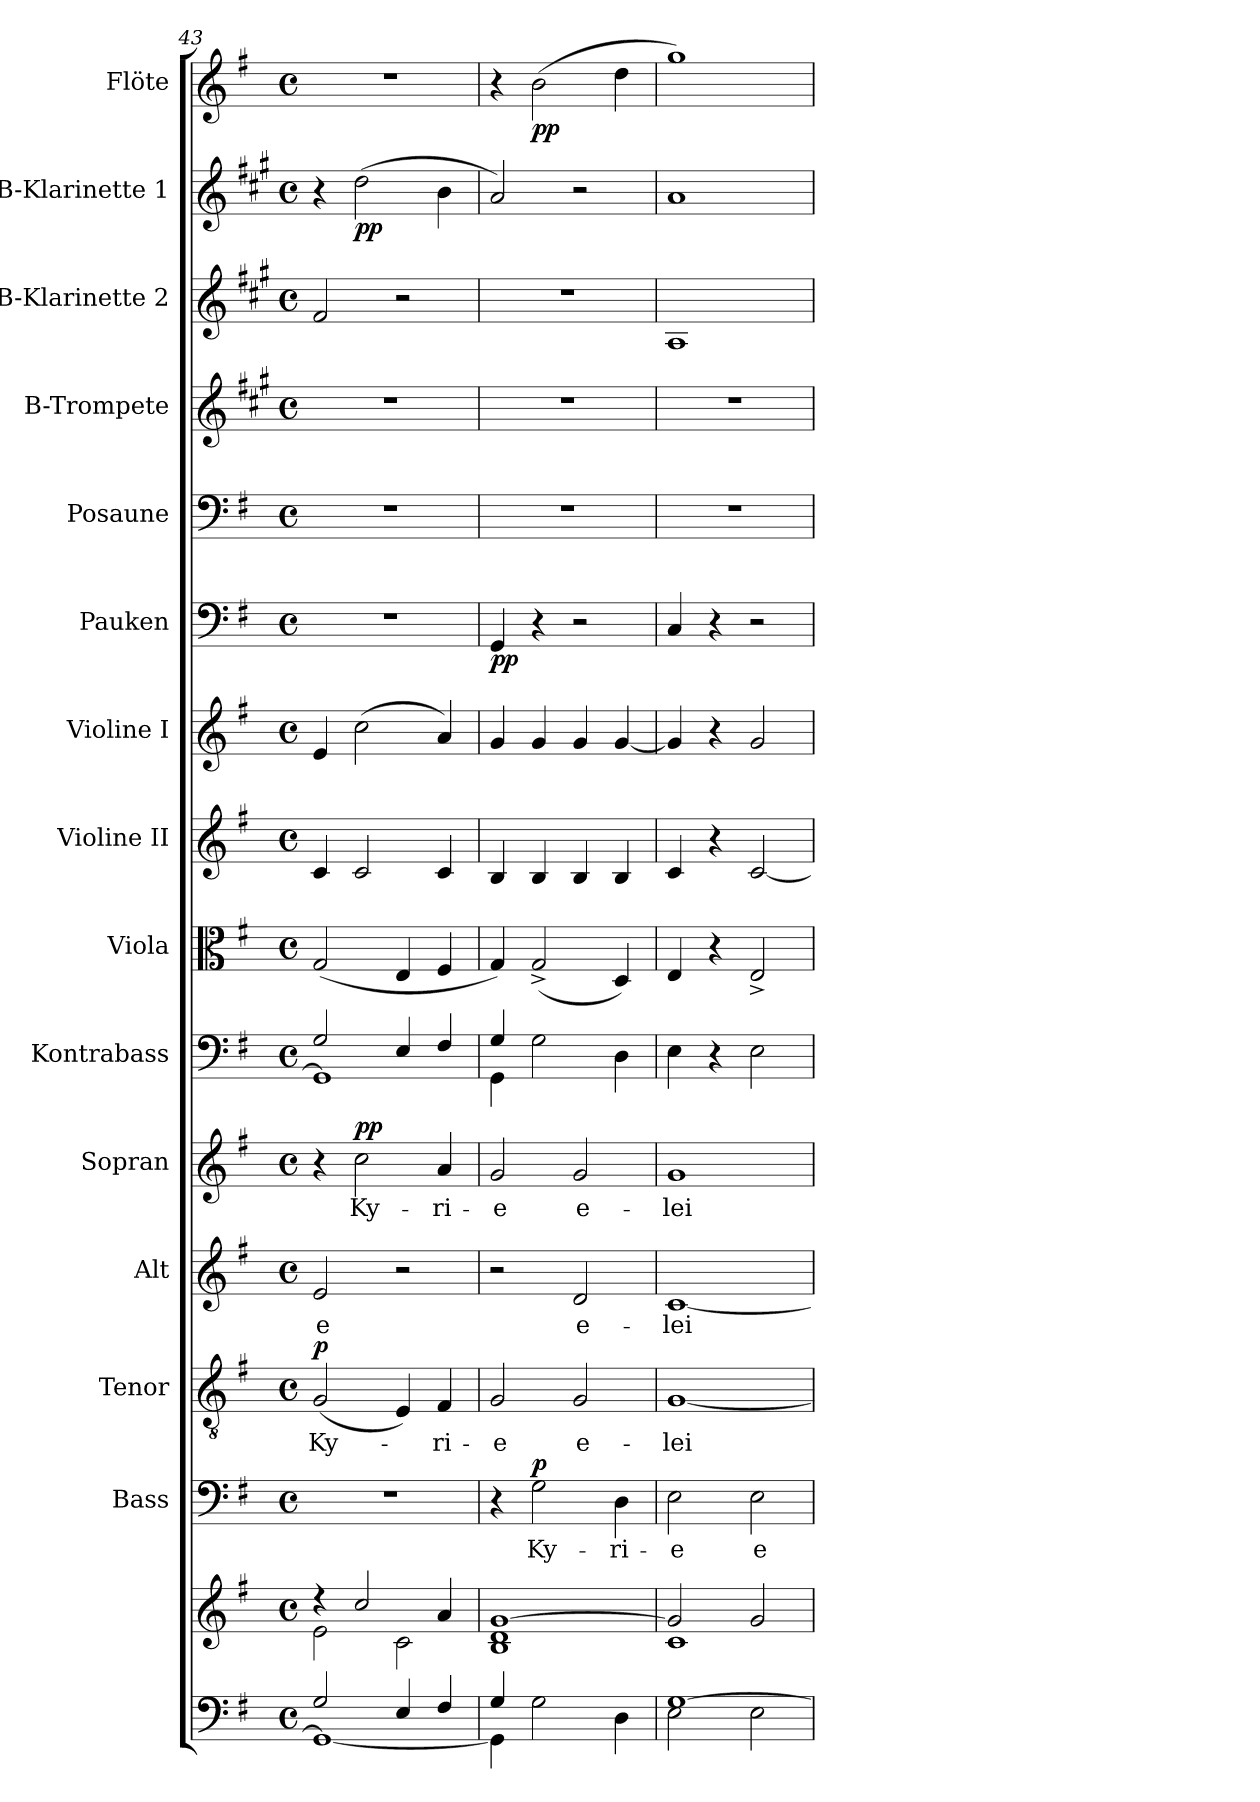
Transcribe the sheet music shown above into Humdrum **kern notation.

**kern	**kern	**kern	**text	**dynam	**kern	**text	**dynam	**kern	**text	**kern	**text	**dynam	**kern	**kern	**kern	**kern	**kern	**dynam	**kern	**kern	**kern	**kern	**dynam	**kern	**dynam
*part15	*part15	*part14	*part14	*part14	*part13	*part13	*part13	*part12	*part12	*part11	*part11	*part11	*part10	*part9	*part8	*part7	*part6	*part6	*part5	*part4	*part3	*part2	*part2	*part1	*part1
*staff16	*staff15	*staff14	*staff14	*staff14	*staff13	*staff13	*staff13	*staff12	*staff12	*staff11	*staff11	*staff11	*staff10	*staff9	*staff8	*staff7	*staff6	*staff6	*staff5	*staff4	*staff3	*staff2	*staff2	*staff1	*staff1
*	*	*I"Bass	*	*	*I"Tenor	*	*	*I"Alt	*	*I"Sopran	*	*	*I"Kontrabass	*I"Viola	*I"Violine II	*I"Violine I	*I"Pauken	*	*I"Posaune	*I"B-Trompete	*I"B-Klarinette 2	*I"B-Klarinette 1	*	*I"Flöte	*
*	*	*I'B.	*	*	*I'T.	*	*	*I'A.	*	*I'S.	*	*	*I'Kb.	*I'Vla.	*I'Vl. II	*I'Vl. I	*I'Pk.	*	*I'Pos.	*I'B Trp.	*I'B Kl. 2	*I'B Kl. 1	*	*I'Fl.	*
*clefF4	*clefG2	*clefF4	*	*	*clefGv2	*	*	*clefG2	*	*clefG2	*	*	*clefF4	*clefC3	*clefG2	*clefG2	*clefF4	*	*clefF4	*clefG2	*clefG2	*clefG2	*	*clefG2	*
*	*	*	*	*	*	*	*	*	*	*	*	*	*ITrd7c12	*	*	*	*	*	*	*ITrd1c2	*ITrd1c2	*ITrd1c2	*	*	*
*k[f#]	*k[f#]	*k[f#]	*	*	*k[f#]	*	*	*k[f#]	*	*k[f#]	*	*	*k[f#]	*k[f#]	*k[f#]	*k[f#]	*k[f#]	*	*k[f#]	*k[f#]	*k[f#]	*k[f#]	*	*k[f#]	*
*G:	*G:	*G:	*	*	*G:	*	*	*G:	*	*G:	*	*	*G:	*G:	*G:	*G:	*G:	*	*G:	*G:	*G:	*G:	*	*G:	*
*M4/4	*M4/4	*M4/4	*	*	*M4/4	*	*	*M4/4	*	*M4/4	*	*	*M4/4	*M4/4	*M4/4	*M4/4	*M4/4	*	*M4/4	*M4/4	*M4/4	*M4/4	*	*M4/4	*
*met(c)	*met(c)	*met(c)	*	*	*met(c)	*	*	*met(c)	*	*met(c)	*	*	*met(c)	*met(c)	*met(c)	*met(c)	*met(c)	*	*met(c)	*met(c)	*met(c)	*met(c)	*	*met(c)	*
=43	=43	=43	=43	=43	=43	=43	=43	=43	=43	=43	=43	=43	=43	=43	=43	=43	=43	=43	=43	=43	=43	=43	=43	=43	=43
*^	*^	*	*	*	*	*	*	*	*	*	*	*	*	*	*	*	*	*	*	*	*	*	*	*	*
!	!	!	!	!	!	!	!	!LO:LY:b	!LO:DY:a	!	!LO:LY:b	!	!	!	!	!	!	!	!	!	!	!	!	!	!	!	!
*	*	*	*	*	*	*	*	*	*	*	*	*	*	*	*^	*	*	*	*	*	*	*	*	*	*	*	*
2G/	1GG_	4rdd	2e\	1r	.	.	(<2G/	Ky-	p	2e/	-e	4r	.	.	2GG/	1GGG]	(<2G/	4c/	4e/	1r	.	1r	1r	2e/	4r	.	1r	.
!	!	!	!	!	!	!	!	!	!	!	!	!	!LO:LY:b	!LO:DY:a	!	!	!	!	!	!	!	!	!	!	!	!LO:DY:b	!	!
.	.	2cc/	.	.	.	.	.	.	.	.	.	2cc\	Ky-	pp	.	.	.	2c/	(>2cc\	.	.	.	.	.	(>2cc\	pp	.	.
4E/	.	.	2c\	.	.	.	4E/)	.	.	2r	.	.	.	.	4EE/	.	4E/	.	.	.	.	.	.	2r	.	.	.	.
!	!	!	!	!	!	!	!	!LO:LY:b	!	!	!	!	!LO:LY:b	!	!	!	!	!	!	!	!	!	!	!	!	!	!	!
4F#/	.	4a/	.	.	.	.	4F#/	-ri-	.	.	.	4a/	-ri-	.	4FF#/	.	4F#/	4c/	4a/)	.	.	.	.	.	4a\	.	.	.
=44	=44	=44	=44	=44	=44	=44	=44	=44	=44	=44	=44	=44	=44	=44	=44	=44	=44	=44	=44	=44	=44	=44	=44	=44	=44	=44	=44	=44
!	!	!	!	!	!	!	!	!LO:LY:b	!	!	!	!	!LO:LY:b	!	!	!	!	!	!	!	!LO:DY:b	!	!	!	!	!	!	!
4G/	4GG\]	[>1g	1B 1d	4r	.	.	2G/	-e	.	2r	.	2g/	-e	.	4GG/	4GGG\	4G/)	4B/	4g/	4GG/	pp	1r	1r	1r	2g/)	.	4r	.
!	!	!	!	!	!LO:LY:b	!LO:DY:a	!	!	!	!	!	!	!	!	!	!	!	!	!	!	!	!	!	!	!	!	!	!LO:DY:b
2.ryy	2G\	.	.	2G\	Ky-	p	.	.	.	.	.	.	.	.	2.ryy	2GG\	(<2G^</	4B/	4g/	4r	.	.	.	.	.	.	(>2b\	pp
!	!	!	!	!	!	!	!	!LO:LY:b	!	!	!LO:LY:b	!	!LO:LY:b	!	!	!	!	!	!	!	!	!	!	!	!	!	!	!
.	.	.	.	.	.	.	2G/	e-	.	2d/	e-	2g/	e-	.	.	.	.	4B/	4g/	2r	.	.	.	.	2r	.	.	.
!	!	!	!	!	!LO:LY:b	!	!	!	!	!	!	!	!	!	!	!	!	!	!	!	!	!	!	!	!	!	!	!
.	4D\	.	.	4D\	-ri-	.	.	.	.	.	.	.	.	.	.	4DD\	4D/)	4B/	[4g/	.	.	.	.	.	.	.	4dd\	.
=45	=45	=45	=45	=45	=45	=45	=45	=45	=45	=45	=45	=45	=45	=45	=45	=45	=45	=45	=45	=45	=45	=45	=45	=45	=45	=45	=45	=45
!	!	!	!	!	!LO:LY:b	!	!	!LO:LY:b	!	!	!LO:LY:b	!	!LO:LY:b	!	!	!	!	!	!	!	!	!	!	!	!	!	!	!
*	*	*	*	*	*	*	*	*	*	*	*	*	*	*	*v	*v	*	*	*	*	*	*	*	*	*	*	*	*
[>1G	2E\	2g/]	1c	2E\	-e	.	[1G	-lei-	.	[1c	-lei-	1g	-lei-	.	4EE\	4E/	4c/	4g/]	4C/	.	1r	1r	1G	1g	.	1gg)	.
.	.	.	.	.	.	.	.	.	.	.	.	.	.	.	4r	4r	4r	4r	4r	.	.	.	.	.	.	.	.
!	!	!	!	!	!LO:LY:b	!	!	!	!	!	!	!	!	!	!	!	!	!	!	!	!	!	!	!	!	!	!
.	2E\	2g/	.	2E\	e-	.	.	.	.	.	.	.	.	.	2EE\	2E^</	[2c/	2g/	2r	.	.	.	.	.	.	.	.
*v	*v	*	*	*	*	*	*	*	*	*	*	*	*	*	*	*	*	*	*	*	*	*	*	*	*	*	*
*	*v	*v	*	*	*	*	*	*	*	*	*	*	*	*	*	*	*	*	*	*	*	*	*	*	*	*
=	=	=	=	=	=	=	=	=	=	=	=	=	=	=	=	=	=	=	=	=	=	=	=	=	=
*-	*-	*-	*-	*-	*-	*-	*-	*-	*-	*-	*-	*-	*-	*-	*-	*-	*-	*-	*-	*-	*-	*-	*-	*-	*-
